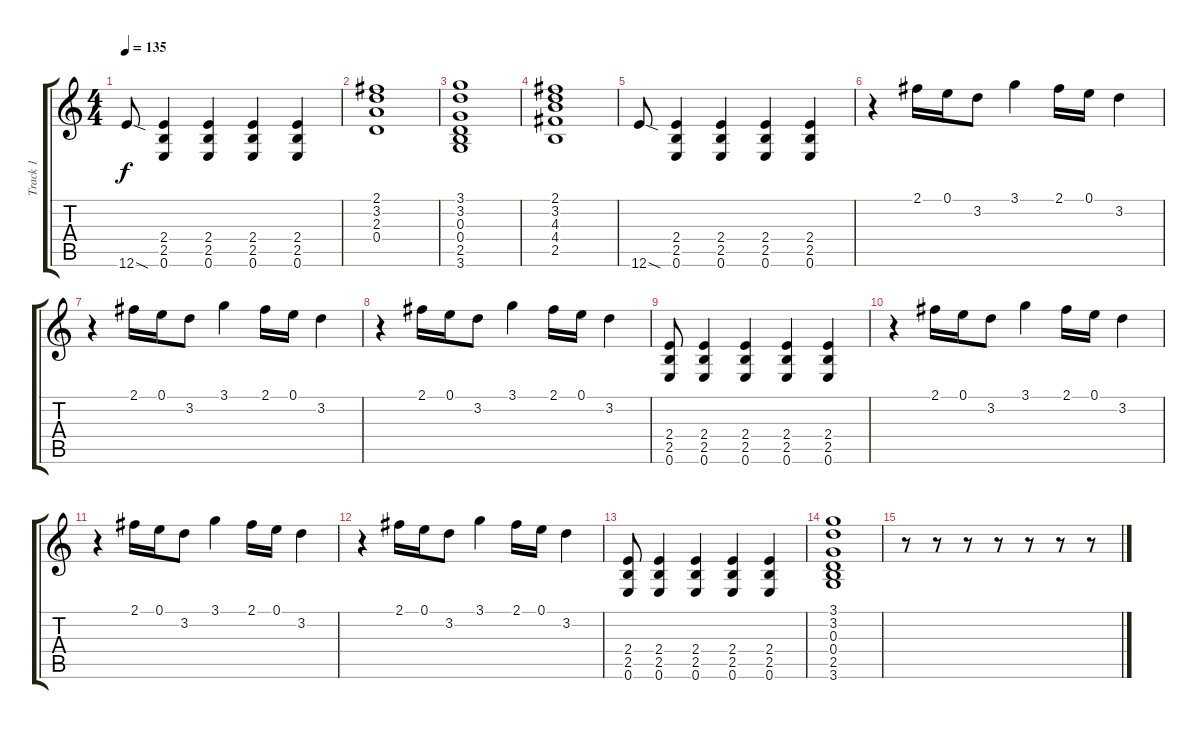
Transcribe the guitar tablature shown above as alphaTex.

\track ("Track 1" "Track 1") {instrument distortionguitar}
\staff {score tabs}
\tuning (E4 B3 G3 D3 A2 E2) {hide}
\ts (4 4)
\tempo 135
\clef g2
\ks c
12.6{sod}.8{dy f} (2.4 2.5 0.6).4 (2.4 2.5 0.6).4 (2.4 2.5 0.6).4 (2.4 2.5 0.6).4 |
(2.1 3.2 2.3 0.4).1 |
(3.1 3.2 0.3 0.4 2.5 3.6).1 |
(2.1 3.2 4.3 4.4 2.5).1 |
12.6{sod}.8 (2.4 2.5 0.6).4 (2.4 2.5 0.6).4 (2.4 2.5 0.6).4 (2.4 2.5 0.6).4 |
r.4 2.1.16 0.1.16 3.2.8 3.1.4 2.1.16 0.1.16 3.2.4 |
r.4 2.1.16 0.1.16 3.2.8 3.1.4 2.1.16 0.1.16 3.2.4 |
r.4 2.1.16 0.1.16 3.2.8 3.1.4 2.1.16 0.1.16 3.2.4 |
(2.4 2.5 0.6).8 (2.4 2.5 0.6).4 (2.4 2.5 0.6).4 (2.4 2.5 0.6).4 (2.4 2.5 0.6).4 |
r.4 2.1.16 0.1.16 3.2.8 3.1.4 2.1.16 0.1.16 3.2.4 |
r.4 2.1.16 0.1.16 3.2.8 3.1.4 2.1.16 0.1.16 3.2.4 |
r.4 2.1.16 0.1.16 3.2.8 3.1.4 2.1.16 0.1.16 3.2.4 |
(2.4 2.5 0.6).8 (2.4 2.5 0.6).4 (2.4 2.5 0.6).4 (2.4 2.5 0.6).4 (2.4 2.5 0.6).4 |
(3.1 3.2 0.3 0.4 2.5 3.6).1 |
r.8 r.8 r.8 r.8 r.8 r.8 r.8
